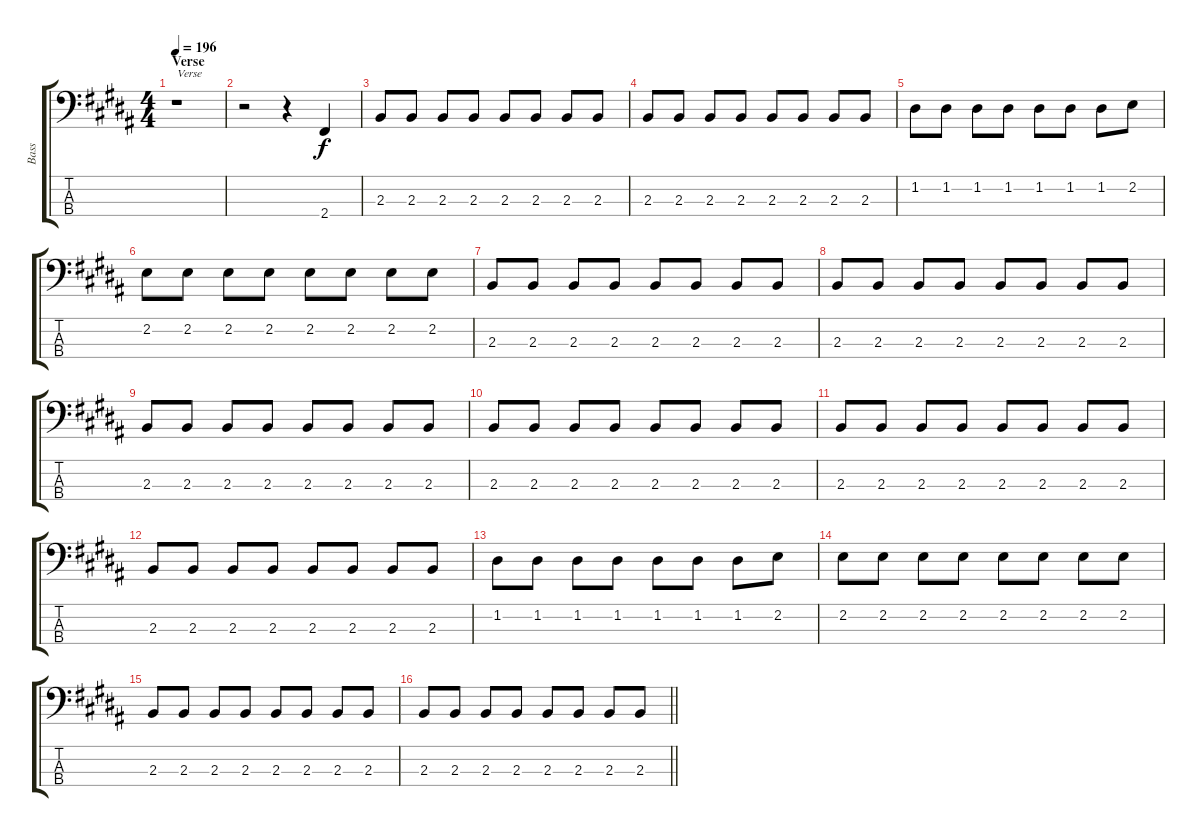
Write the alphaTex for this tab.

\track ("Bass" "Bass") {instrument electricbasspick}
\staff {score tabs}
\tuning (G2 D2 A1 E1) {hide}
\ts (4 4)
\section ("" "Verse")
\tempo 196
\clef f4
\ks b
r.1{txt "Verse" dy f} |
r.2 r.4 2.4.4 |
2.3.8 2.3.8 2.3.8 2.3.8 2.3.8 2.3.8 2.3.8 2.3.8 |
2.3.8 2.3.8 2.3.8 2.3.8 2.3.8 2.3.8 2.3.8 2.3.8 |
1.2.8 1.2.8 1.2.8 1.2.8 1.2.8 1.2.8 1.2.8 2.2.8 |
2.2.8 2.2.8 2.2.8 2.2.8 2.2.8 2.2.8 2.2.8 2.2.8 |
2.3.8 2.3.8 2.3.8 2.3.8 2.3.8 2.3.8 2.3.8 2.3.8 |
2.3.8 2.3.8 2.3.8 2.3.8 2.3.8 2.3.8 2.3.8 2.3.8 |
2.3.8 2.3.8 2.3.8 2.3.8 2.3.8 2.3.8 2.3.8 2.3.8 |
2.3.8 2.3.8 2.3.8 2.3.8 2.3.8 2.3.8 2.3.8 2.3.8 |
2.3.8 2.3.8 2.3.8 2.3.8 2.3.8 2.3.8 2.3.8 2.3.8 |
2.3.8 2.3.8 2.3.8 2.3.8 2.3.8 2.3.8 2.3.8 2.3.8 |
1.2.8 1.2.8 1.2.8 1.2.8 1.2.8 1.2.8 1.2.8 2.2.8 |
2.2.8 2.2.8 2.2.8 2.2.8 2.2.8 2.2.8 2.2.8 2.2.8 |
2.3.8 2.3.8 2.3.8 2.3.8 2.3.8 2.3.8 2.3.8 2.3.8 |
\barLineRight lightlight
2.3.8 2.3.8 2.3.8 2.3.8 2.3.8 2.3.8 2.3.8 2.3.8
